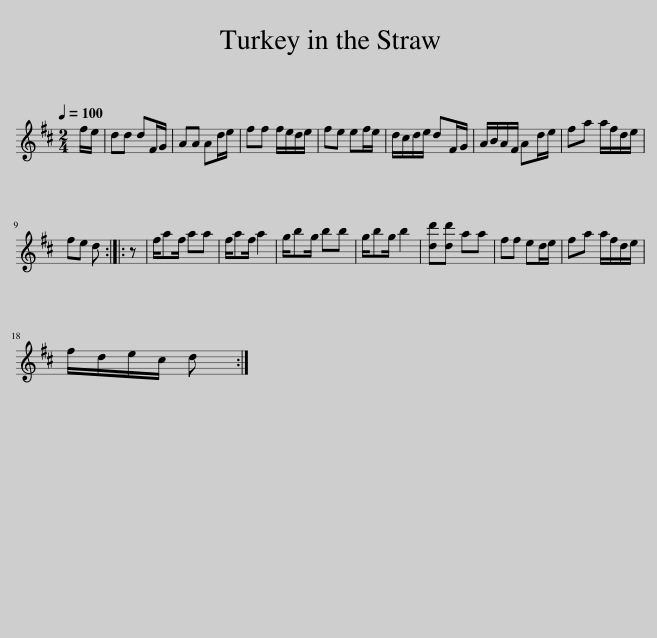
X:1
L:1/8
Q:1/4=100
M:2/4
I:linebreak $
K:none
V:1 treble transpose="8 "
V:1
[K:D] f/e/ | dd dF/G/ | AA Ad/e/ | ff f/e/d/e/ | fe ef/e/ | %5
 d/c/d/e/ dF/G/ | A/B/A/F/ Ad/e/ | fa a/f/d/e/ |$ fe d :: z | %10
 f/af/ aa | f/af/ a2 | g/bg/ bb | g/bg/ b2 | [dd'][dd'] aa | %15
 ff ed/e/ | fa a/f/d/e/ |$ f/d/e/c/ d :| %18
